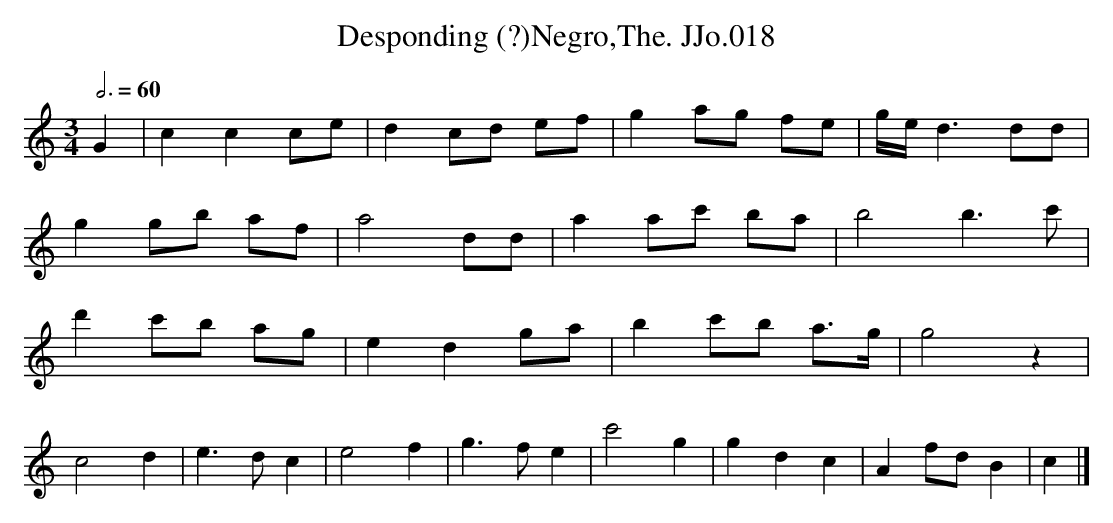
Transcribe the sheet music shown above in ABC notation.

X:1
T:Desponding (?)Negro,The. JJo.018
M:3/4
L:1/8
Q:3/4=60
notC:John Collins
K:C major
G2|c2c2 ce|d2 cd ef|g2 ag fe|g/e/ d3dd|!
g2gb af|a4dd|a2ac' ba|b4b3c'|!
d'2 c'b ag|e2d2ga|b2 c'b a>g|g4z2|!
c4d2|e3dc2|e4f2|g3fe2|c'4g2|g2d2c2|A2fdB2|c2|]
